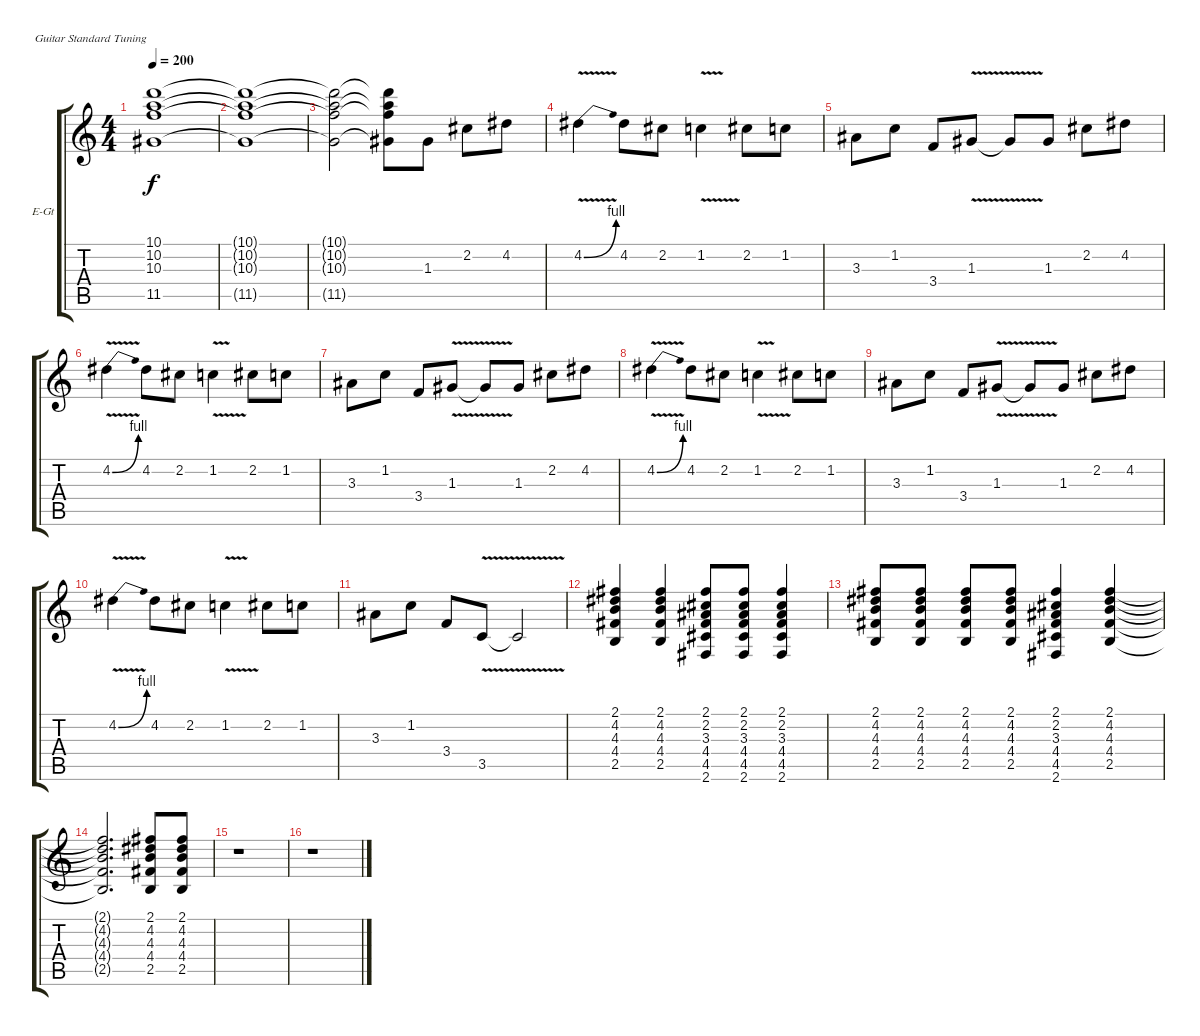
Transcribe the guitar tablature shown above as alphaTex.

\defaultSystemsLayout 4
\bracketExtendMode groupsimilarinstruments
\firstSystemTrackNameOrientation horizontal
\otherSystemsTrackNameOrientation horizontal
\track ("Electric Guitar (Drive)" "E-Gt") {instrument overdrivenguitar}
\staff {score tabs}
\tuning (E4 B3 G3 D3 A2 E2)
\ts (4 4)
\tempo 200
\clef g2
\ks c
(10.1{t} 10.2{t} 10.3{t} 11.5{t}).1{dy f} |
(10.1{t} 10.2{t} 10.3{t} 11.5{t}).1 |
(11.5{t} 10.3{t} 10.2{t} 10.1{t}).2 (11.5{t} 10.3{t} 10.2{t} 10.1{t}).8 1.3.8 2.2.8 4.2.8 |
4.2{be (bend 0 0 15 4) v}.4 4.2.8 2.2.8 1.2{v}.4 2.2.8 1.2.8 |
3.3.8 1.2.8 3.4.8 1.3{v}.8 1.3{v t}.8 1.3.8 2.2.8 4.2.8 |
4.2{be (bend 0 0 15 4) v}.4 4.2.8 2.2.8 1.2{v}.4 2.2.8 1.2.8 |
3.3.8 1.2.8 3.4.8 1.3{v}.8 1.3{v t}.8 1.3.8 2.2.8 4.2.8 |
4.2{be (bend 0 0 15 4) v}.4 4.2.8 2.2.8 1.2{v}.4 2.2.8 1.2.8 |
3.3.8 1.2.8 3.4.8 1.3{v}.8 1.3{v t}.8 1.3.8 2.2.8 4.2.8 |
4.2{be (bend 0 0 15 4) v}.4 4.2.8 2.2.8 1.2{v}.4 2.2.8 1.2.8 |
3.3.8 1.2.8 3.4.8 3.5{v}.8 3.5{v t}.2 |
(2.5 4.4 4.3 4.2 2.1).4 (2.5 2.1 4.2 4.3 4.4).4 (2.6 4.5 4.4 3.3 2.2 2.1).8 (2.6 4.5 4.4 3.3 2.2 2.1).8 (2.6 4.5 4.4 3.3 2.2 2.1).4 |
(2.5 2.1 4.2 4.3 4.4).8 (2.5 2.1 4.2 4.3 4.4).8 (2.5 2.1 4.2 4.3 4.4).8 (2.5 2.1 4.2 4.3 4.4).8 (2.6 4.5 4.4 3.3 2.2 2.1).4 (2.5 2.1 4.2 4.3 4.4).4 |
(2.5{t} 4.4{t} 4.3{t} 4.2{t} 2.1{t}).2{d} (2.5 2.1 4.2 4.3 4.4).8 (2.5 4.4 4.3 4.2 2.1).8 |
r.1 |
r.1
